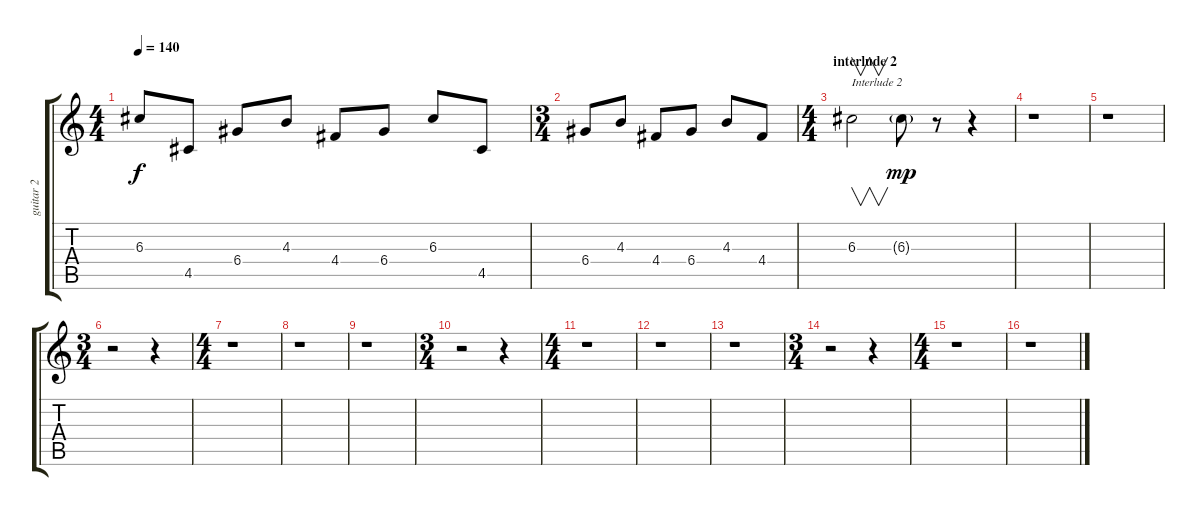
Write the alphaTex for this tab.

\track ("guitar 2" "guitar 2") {instrument electricguitarclean}
\staff {score tabs}
\tuning (E4 B3 G3 D3 A2 E2) {hide}
\ts (4 4)
\tempo 140
\clef g2
\ks c
6.3.8{dy f} 4.5.8 6.4.8 4.3.8 4.4.8 6.4.8 6.3.8 4.5.8 |
\ts (3 4)
6.4.8 4.3.8 4.4.8 6.4.8 4.3.8 4.4.8 |
\ts (4 4)
\section ("" "interlude 2")
6.3.2{v txt "Interlude 2"} 6.3{g}.8{dy mp} r.8 r.4 |
r.1 |
r.1 |
\ts (3 4)
r.2 r.4 |
\ts (4 4)
r.1 |
r.1 |
r.1 |
\ts (3 4)
r.2 r.4 |
\ts (4 4)
r.1 |
r.1 |
r.1 |
\ts (3 4)
r.2 r.4 |
\ts (4 4)
r.1 |
r.1
